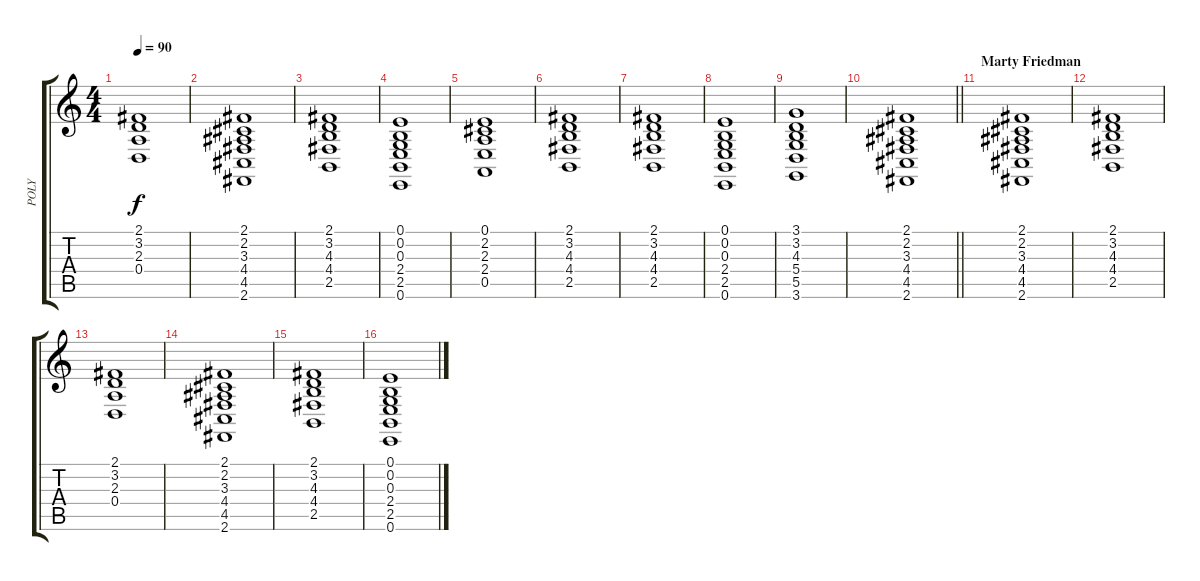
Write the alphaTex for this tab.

\track ("POLY" "POLY") {instrument pad3polysynth}
\staff {score tabs}
\tuning (E4 B3 G3 D3 A2 E2) {hide}
\ts (4 4)
\tempo 90
\clef g2
\ks c
(2.1 3.2 2.3 0.4).1{dy f} |
(2.1 2.2 3.3 4.4 4.5 2.6).1 |
(2.1 3.2 4.3 4.4 2.5).1 |
(0.1 0.2 0.3 2.4 2.5 0.6).1 |
(0.1 2.2 2.3 2.4 0.5).1 |
(2.1 3.2 4.3 4.4 2.5).1 |
(2.1 3.2 4.3 4.4 2.5).1 |
(0.1 0.2 0.3 2.4 2.5 0.6).1 |
(3.1 3.2 4.3 5.4 5.5 3.6).1 |
\barLineRight lightlight
(2.1 2.2 3.3 4.4 4.5 2.6).1 |
\section ("" "Marty Friedman")
(2.1 2.2 3.3 4.4 4.5 2.6).1 |
(2.1 3.2 4.3 4.4 2.5).1 |
(2.1 3.2 2.3 0.4).1 |
(2.1 2.2 3.3 4.4 4.5 2.6).1 |
(2.1 3.2 4.3 4.4 2.5).1 |
(0.1 0.2 0.3 2.4 2.5 0.6).1
